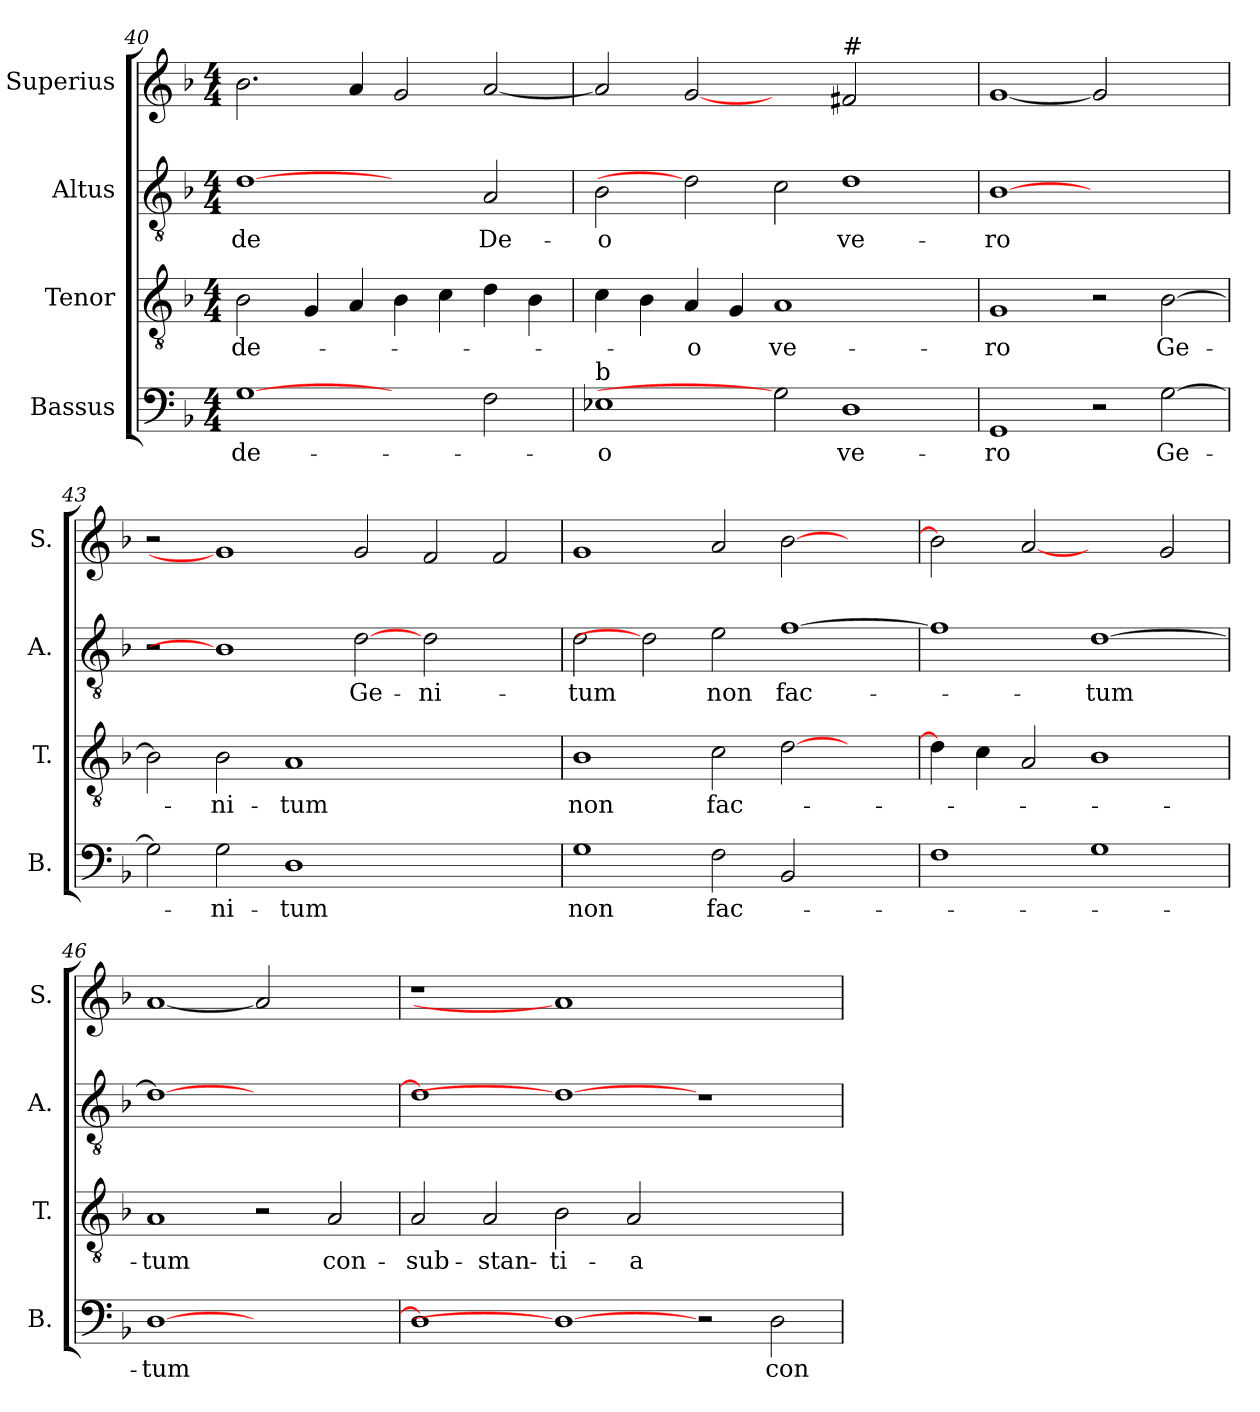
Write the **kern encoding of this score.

**kern	**text	**kern	**text	**kern	**text	**kern
*part4	*part4	*part3	*part3	*part2	*part2	*part1
*staff4	*staff4	*staff3	*staff3	*staff2	*staff2	*staff1
*I"Bassus	*	*I"Tenor	*	*I"Altus	*	*I"Superius
*I'B.	*	*I'T.	*	*I'A.	*	*I'S.
*clefF4	*	*clefGv2	*	*clefGv2	*	*clefG2
*	*	*ITrd7c12	*	*ITrd7c12	*	*
*k[b-]	*	*k[b-]	*	*k[b-]	*	*k[b-]
*F:	*	*F:	*	*F:	*	*F:
*M4/4	*	*M4/4	*	*M4/4	*	*M4/4
=40	=40	=40	=40	=40	=40	=40
!	!LO:LY:b:color=#000000	!	!	!	!	!
!	!	!	!LO:LY:b:color=#000000	!	!	!
!	!	!	!	!	!LO:LY:b:color=#000000	!
[1Gi	de-	2BB-i\	de-	[1Di	de	2.b-i\
.	.	4GGi/	.	.	.	.
.	.	4AAi/	.	.	.	4ai/
2ryy	.	4BB-i\	.	2ryy	.	2gi/
.	.	4Ci\	.	.	.	.
!	!	!	!	!	!LO:LY:b:color=#000000	!
2Fi\	.	4Di\	.	2AAi/	De-	[<2ai/
.	.	4BB-i\	.	.	.	.
!!LO:LB:g=z
=41	=41	=41	=41	=41	=41	=41
!	!LO:LY:b:color=#000000	!	!	!	!	!
!LO:TX:a:t=b	!	!	!	!	!	!
!	!	!	!	!	!LO:LY:b:color=#000000	!
1E-j	-o	4Ci\	.	2BB-i\	-o	2ai/]
.	.	4BB-i\	.	.	.	.
!	!	!	!LO:LY:b:color=#000000	!	!	!
.	.	4AAi/	-o	2Di]	.	[2gi
.	.	4GGi/	.	.	.	.
!	!	!	!LO:LY:b:color=#000000	!	!	!
2Gi]	.	1AAi	ve-	2Ci\	.	2ryy
!	!LO:LY:b:color=#000000	!	!	!	!	!
!	!	!	!	!	!	!LO:TX:a:t=#
!	!	!	!	!	!LO:LY:b:color=#000000	!
1Di	ve-	.	.	1Di	ve-	2f#j/
.	.	2ryy	.	.	.	2ryy
=42	=42	=42	=42	=42	=42	=42
!	!LO:LY:b:color=#000000	!	!	!	!	!
!	!	!	!LO:LY:b:color=#000000	!	!	!
!	!	!	!	!	!LO:LY:b:color=#000000	!
1GGi	-ro	1GGi	-ro	[1BB-i	-ro	[1gi
2r	.	2r	.	1ryy	.	2gi]
!	!LO:LY:b:color=#000000	!	!	!	!	!
!	!	!	!LO:LY:b:color=#000000	!	!	!
[>2Gi\	Ge-	[>2BB-i\	Ge-	.	.	2ryy
=43	=43	=43	=43	=43	=43	=43
2Gi\]	.	2BB-i\]	.	2r	.	2r
!	!LO:LY:b:color=#000000	!	!	!	!	!
!	!	!	!LO:LY:b:color=#000000	!	!	!
2Gi\	-ni-	2BB-i\	-ni-	1BB-i]	.	1gi]
!	!LO:LY:b:color=#000000	!	!	!	!	!
!	!	!	!LO:LY:b:color=#000000	!	!	!
1Di	-tum	1AAi	-tum	.	.	.
!	!	!	!	!	!LO:LY:b:color=#000000	!
.	.	.	.	[2Di	Ge-	2gi/
!	!	!	!	!	!LO:LY:b:color=#000000	!
1ryy	.	1ryy	.	2Di\	-ni-	2fi/
.	.	.	.	2ryy	.	2fi/
=44	=44	=44	=44	=44	=44	=44
!	!LO:LY:b:color=#000000	!	!	!	!	!
!	!	!	!LO:LY:b:color=#000000	!	!	!
!	!	!	!	!	!LO:LY:b:color=#000000	!
1Gi	non	1BB-i	non	2Di\	-tum	1gi
.	.	.	.	2Di]	.	.
!	!LO:LY:b:color=#000000	!	!	!	!	!
!	!	!	!LO:LY:b:color=#000000	!	!	!
!	!	!	!	!	!LO:LY:b:color=#000000	!
2Fi\	fac-	2Ci\	fac-	2Ei\	non	2ai/
!	!	!	!	!	!LO:LY:b:color=#000000	!
2BB-i/	.	[>2Di\	.	[>1Fi	fac-	[>2b-i\
2ryy	.	2ryy	.	.	.	2ryy
=45	=45	=45	=45	=45	=45	=45
1Fi	.	4Di\]	.	1Fi]	.	2b-i\]
.	.	4Ci\	.	.	.	.
.	.	2AAi/	.	.	.	[2ai
!	!	!	!	!	!LO:LY:b:color=#000000	!
1Gi	.	1BB-i	.	[>1Di	-tum	2ryy
.	.	.	.	.	.	2gi/
!!LO:PB:g=z
=46	=46	=46	=46	=46	=46	=46
!	!LO:LY:b:color=#000000	!	!	!	!	!
!	!	!	!LO:LY:b:color=#000000	!	!	!
[>1Di	-tum	1AAi	-tum	1Di_>	.	[1ai
1ryy	.	2r	.	1ryy	.	2ai]
!	!	!	!LO:LY:b:color=#000000	!	!	!
.	.	2AAi/	con-	.	.	2ryy
=47	=47	=47	=47	=47	=47	=47
!	!	!	!LO:LY:b:color=#000000	!	!	!LO:N:vis=1
1Di]	.	2AAi/	-sub-	1Di]	.	1r
!	!	!	!LO:LY:b:color=#000000	!	!	!
.	.	2AAi/	-stan-	.	.	.
!	!	!	!LO:LY:b:color=#000000	!	!	!
1Di_	.	2BB-i\	-ti-	1Di_	.	1ai]
!	!	!	!LO:LY:b:color=#000000	!	!	!
.	.	2AAi/	-a-	.	.	.
2r	.	1ryy	.	1r	.	1ryy
!	!LO:LY:b:color=#000000	!	!	!	!	!
2Di\	con-	.	.	.	.	.
=	=	=	=	=	=	=
*-	*-	*-	*-	*-	*-	*-
